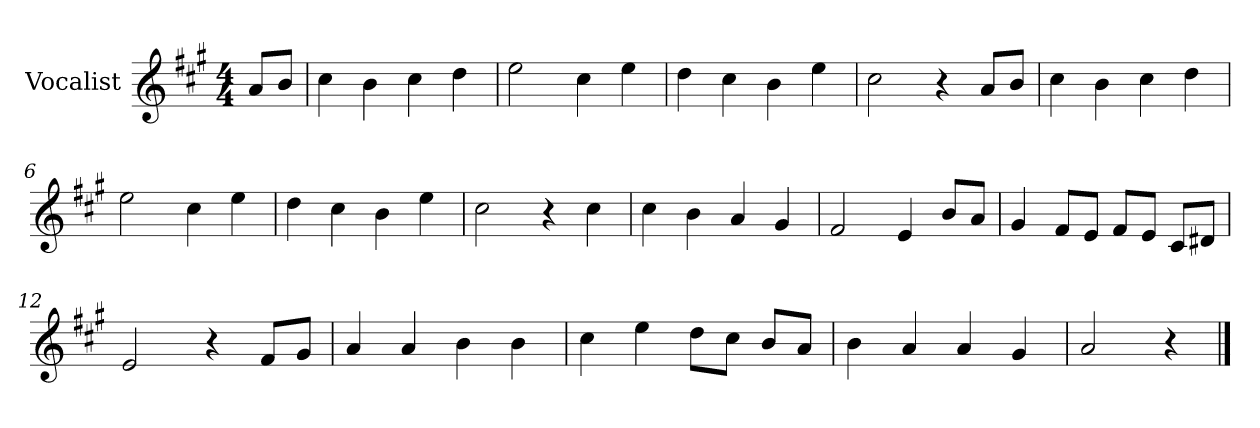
**kern
*part1
*staff1
*I"Vocalist
*k[f#c#g#]
*A:
*M4/4
=
8aL
8bJ
=1
4cc#
4b
4cc#
4dd
=2
2ee
4cc#
4ee
=3
4dd
4cc#
4b
4ee
=4
2cc#
4r
8aL
8bJ
=5
4cc#
4b
4cc#
4dd
=6
2ee
4cc#
4ee
=7
4dd
4cc#
4b
4ee
=8
2cc#
4r
4cc#
=9
4cc#
4b
4a
4g#
=10
2f#
4e
8bL
8aJ
=11
4g#
8f#L
8eJ
8f#L
8eJ
8c#L
8d#XJ
=12
2e
4r
8f#L
8g#J
=13
4a
4a
4b
4b
=14
4cc#
4ee
8ddL
8cc#J
8bL
8aJ
=15
4b
4a
4a
4g#
=16
2a
4r
==
*-
